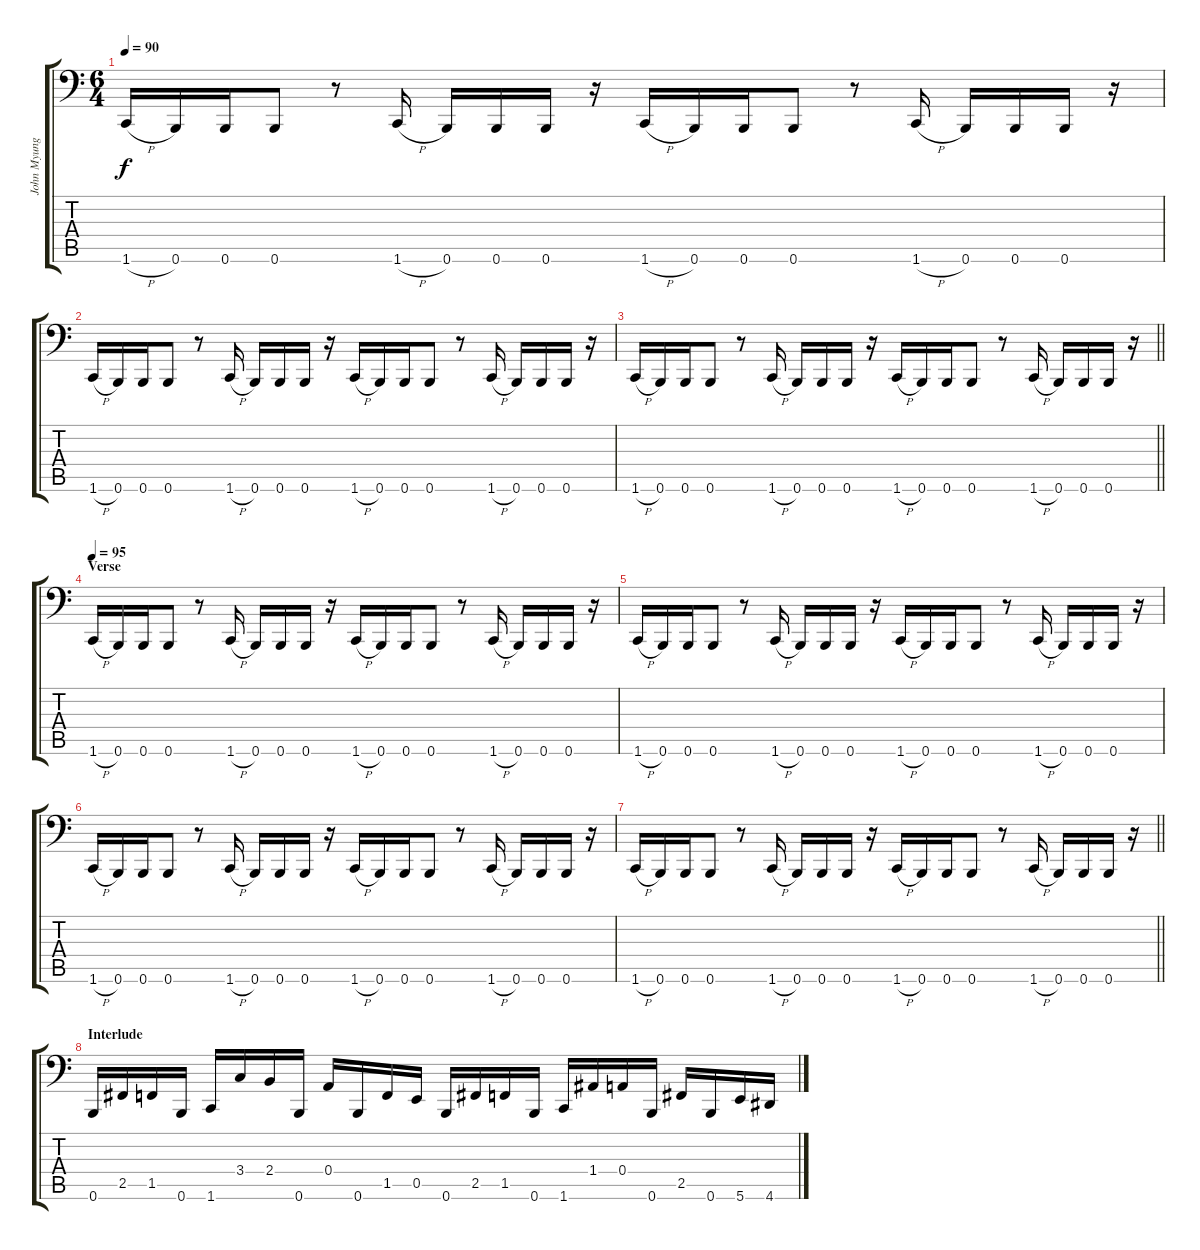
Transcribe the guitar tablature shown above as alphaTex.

\track ("John Myung" "John Myung") {instrument electricbassfinger}
\staff {score tabs}
\tuning (C3 G2 D2 A1 E1 B0) {hide}
\ts (6 4)
\tempo 90
\clef f4
\ks c
1.6{h}.16{dy f} 0.6.16 0.6.16 0.6.8 r.8 1.6{h}.16 0.6.16 0.6.16 0.6.16 r.16 1.6{h}.16 0.6.16 0.6.16 0.6.8 r.8 1.6{h}.16 0.6.16 0.6.16 0.6.16 r.16 |
1.6{h}.16 0.6.16 0.6.16 0.6.8 r.8 1.6{h}.16 0.6.16 0.6.16 0.6.16 r.16 1.6{h}.16 0.6.16 0.6.16 0.6.8 r.8 1.6{h}.16 0.6.16 0.6.16 0.6.16 r.16 |
\barLineRight lightlight
1.6{h}.16 0.6.16 0.6.16 0.6.8 r.8 1.6{h}.16 0.6.16 0.6.16 0.6.16 r.16 1.6{h}.16 0.6.16 0.6.16 0.6.8 r.8 1.6{h}.16 0.6.16 0.6.16 0.6.16 r.16 |
\section ("" "Verse")
\tempo 95
1.6{h}.16 0.6.16 0.6.16 0.6.8 r.8 1.6{h}.16 0.6.16 0.6.16 0.6.16 r.16 1.6{h}.16 0.6.16 0.6.16 0.6.8 r.8 1.6{h}.16 0.6.16 0.6.16 0.6.16 r.16 |
1.6{h}.16 0.6.16 0.6.16 0.6.8 r.8 1.6{h}.16 0.6.16 0.6.16 0.6.16 r.16 1.6{h}.16 0.6.16 0.6.16 0.6.8 r.8 1.6{h}.16 0.6.16 0.6.16 0.6.16 r.16 |
1.6{h}.16 0.6.16 0.6.16 0.6.8 r.8 1.6{h}.16 0.6.16 0.6.16 0.6.16 r.16 1.6{h}.16 0.6.16 0.6.16 0.6.8 r.8 1.6{h}.16 0.6.16 0.6.16 0.6.16 r.16 |
\barLineRight lightlight
1.6{h}.16 0.6.16 0.6.16 0.6.8 r.8 1.6{h}.16 0.6.16 0.6.16 0.6.16 r.16 1.6{h}.16 0.6.16 0.6.16 0.6.8 r.8 1.6{h}.16 0.6.16 0.6.16 0.6.16 r.16 |
\section ("" "Interlude")
0.6.16 2.5.16 1.5.16 0.6.16 1.6.16 3.4.16 2.4.16 0.6.16 0.4.16 0.6.16 1.5.16 0.5.16 0.6.16 2.5.16 1.5.16 0.6.16 1.6.16 1.4.16 0.4.16 0.6.16 2.5.16 0.6.16 5.6.16 4.6.16
